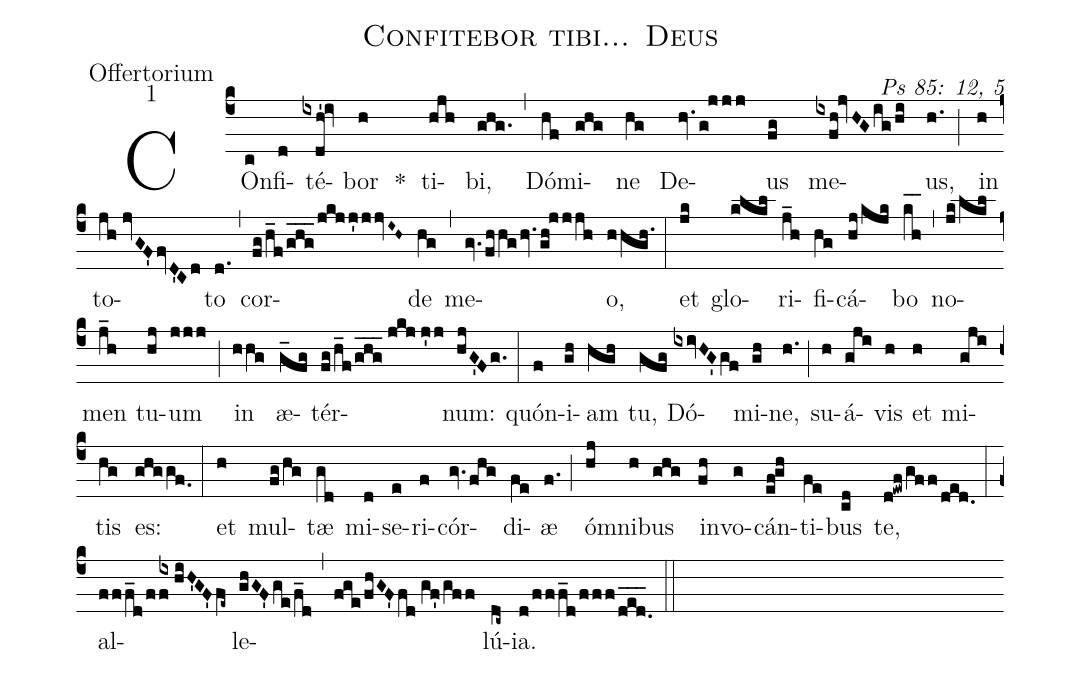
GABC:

name: Confitebor tibi... Deus;
office-part: Offertorium;
mode: 1;
commentary: Ps 85: 12, 5;
%%
(c4) COn(c)fi(d)té(ixdh'!iv)bor(h) *() ti(hjh)bi,(ghg.) (,) Dó(hf)mi(ghg)ne(hg) De(hv.g!jjj)us(fg) me(ixfh!jvHGig/hi)us,(h.) (;) in(h) to(jh//jvGF'fvD'Cd)to(d.) (,) cor(fg/h_f/ghg___/jkjj'jjvI~H~)de(hg) (,) me(gv.fhhghv.gh!jjjh)o,(hhgh.) (:)
et(jk) glo(klkl)ri(j_h)fi(hg)cá(hj/kjk)bo(k_[hl:1]h_[hl:1]) (,) no(jk/lkl)men(j_h) tu(hj)um(jjj) (;) in(hhg) æ(g_fg)tér(fg/h_f/ghg___//jkj//j'j)num:(hjG'Fg.) (:)
quón(f)i(gh)am(hgh) tu,(gfg) Dó(ixivHG'gf)mi(gh)ne,(h.) (;) su(h)á(gji)vis(h) et(h) mi(gji)tis(hg) es:(ghggf.0) (:)
et(h) mul(fg/hg)tæ(gd) mi(d)se(e)ri(f)cór(gv.fhg)di(fe)æ(f.) (;) óm(hj)ni(h)bus(ghg) in(fh)vo(g)cán(ef!gh)ti(fe)bus(cd) te,(d!ewfgff/ded.) (:)
al(fff_d/f/[1]{ix}f//hiH'GF'fe~)le(ghGF'/!ge/!f_d)(,)(fge/fhGF'fd//gf'/gff)lú(dc~)ia.(d/fff_d/fff/d_e_d._) (::)
